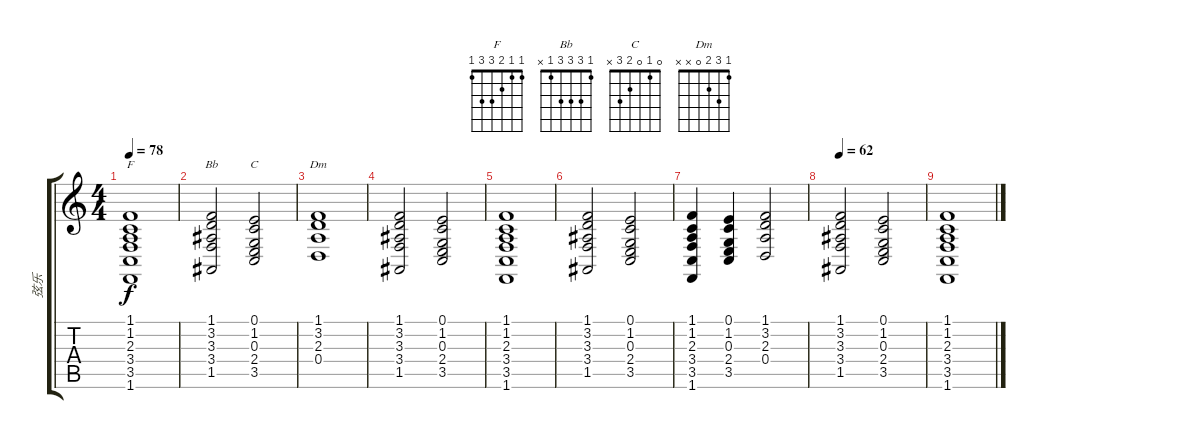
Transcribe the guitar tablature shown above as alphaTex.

\track ("弦乐" "弦乐") {instrument stringensemble1}
\staff {score tabs}
\tuning (E4 B3 G3 D3 A2 E2) {hide}
\chord ("F" 1 1 2 3 3 1)
\chord ("Bb" 1 3 3 3 1 x)
\chord ("C" 0 1 0 2 3 x)
\chord ("Dm" 1 3 2 0 x x)
\ts (4 4)
\tempo 78
\clef g2
\ks c
(1.1 1.2 2.3 3.4 3.5 1.6).1{ch "F" dy f} |
(1.1 3.2 3.3 3.4 1.5).2{ch "Bb"} (0.1 1.2 0.3 2.4 3.5).2{ch "C"} |
(1.1 3.2 2.3 0.4).1{ch "Dm"} |
(1.1 3.2 3.3 3.4 1.5).2 (0.1 1.2 0.3 2.4 3.5).2 |
(1.1 1.2 2.3 3.4 3.5 1.6).1 |
(1.1 3.2 3.3 3.4 1.5).2 (0.1 1.2 0.3 2.4 3.5).2 |
(1.1 1.2 2.3 3.4 3.5 1.6).4 (0.1 1.2 0.3 2.4 3.5).4 (1.1 3.2 2.3 0.4).2 |
\tempo 62
(1.1 3.2 3.3 3.4 1.5).2 (0.1 1.2 0.3 2.4 3.5).2 |
(1.1 1.2 2.3 3.4 3.5 1.6).1
